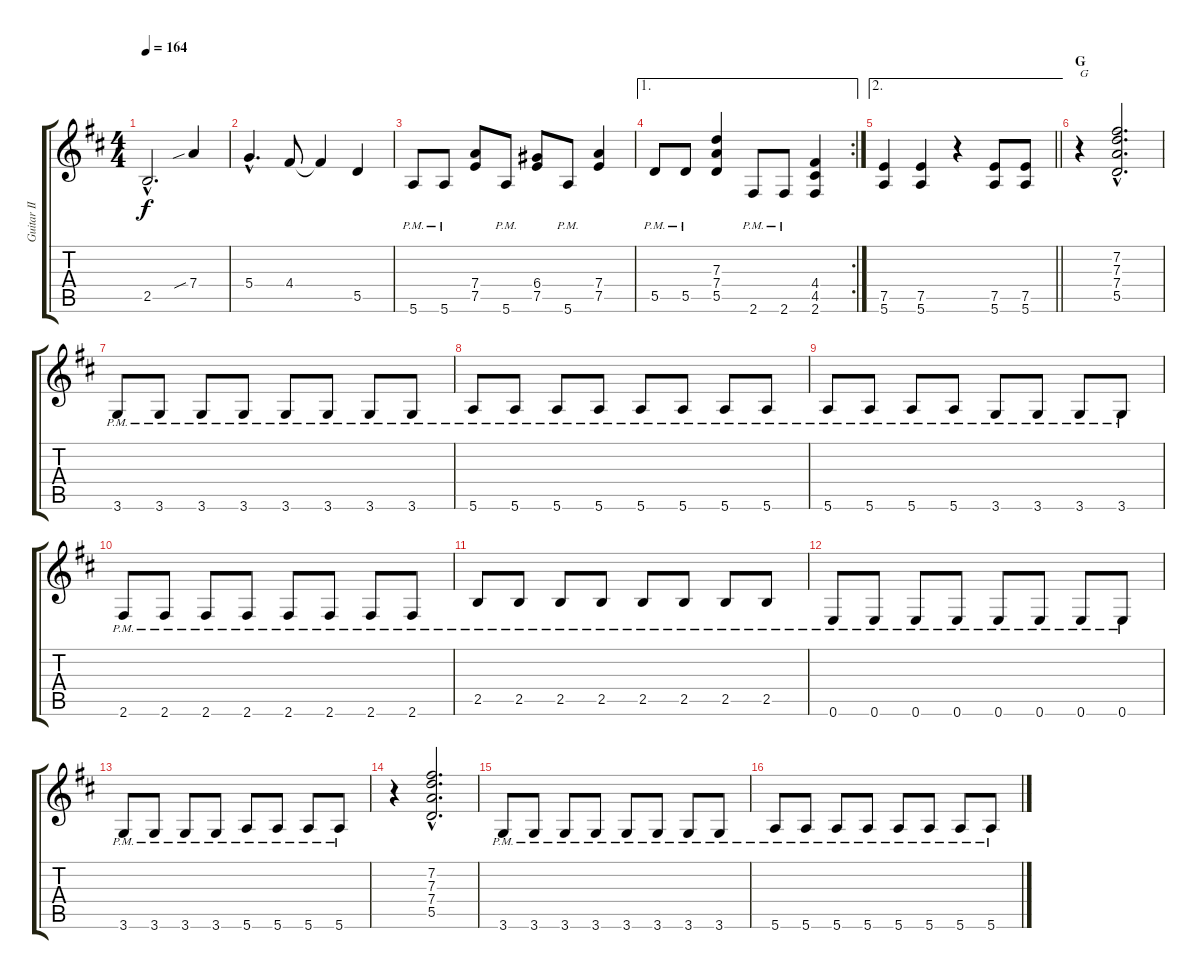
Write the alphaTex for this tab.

\track ("Guitar II" "Guitar II") {instrument distortionguitar}
\staff {score tabs}
\tuning (E4 B3 G3 D3 A2 E2) {hide}
\ts (4 4)
\tempo 164
\clef g2
\ks d
2.5{hac}.2{d dy f} 7.4{sib}.4 |
5.4{hac}.4{d} 4.4.8 4.4{t}.4 5.5.4 |
5.6{pm}.8 5.6{pm}.8 (7.4 7.5).8 5.6{pm}.8 (6.4 7.5).8 5.6{pm}.8 (7.4 7.5).4 |
\ae 1
\rc 2
5.5{pm}.8 5.5{pm}.8 (7.3 7.4 5.5).4 2.6{pm}.8 2.6{pm}.8 (4.4 4.5 2.6).4 |
\ae 2
\barLineRight lightlight
(7.5 5.6).4 (7.5 5.6).4 r.4 (7.5 5.6).8 (7.5 5.6).8 |
\section ("" "G")
r.4{txt "G"} (7.2{hac} 7.3{hac} 7.4{hac} 5.5{hac}).2{d} |
3.6{pm}.8 3.6{pm}.8 3.6{pm}.8 3.6{pm}.8 3.6{pm}.8 3.6{pm}.8 3.6{pm}.8 3.6{pm}.8 |
5.6{pm}.8 5.6{pm}.8 5.6{pm}.8 5.6{pm}.8 5.6{pm}.8 5.6{pm}.8 5.6{pm}.8 5.6{pm}.8 |
5.6{pm}.8 5.6{pm}.8 5.6{pm}.8 5.6{pm}.8 3.6{pm}.8 3.6{pm}.8 3.6{pm}.8 3.6{pm}.8 |
2.6{pm}.8 2.6{pm}.8 2.6{pm}.8 2.6{pm}.8 2.6{pm}.8 2.6{pm}.8 2.6{pm}.8 2.6{pm}.8 |
2.5{pm}.8 2.5{pm}.8 2.5{pm}.8 2.5{pm}.8 2.5{pm}.8 2.5{pm}.8 2.5{pm}.8 2.5{pm}.8 |
0.6{pm}.8 0.6{pm}.8 0.6{pm}.8 0.6{pm}.8 0.6{pm}.8 0.6{pm}.8 0.6{pm}.8 0.6{pm}.8 |
3.6{pm}.8 3.6{pm}.8 3.6{pm}.8 3.6{pm}.8 5.6{pm}.8 5.6{pm}.8 5.6{pm}.8 5.6{pm}.8 |
r.4 (7.2{hac} 7.3{hac} 7.4{hac} 5.5{hac}).2{d} |
3.6{pm}.8 3.6{pm}.8 3.6{pm}.8 3.6{pm}.8 3.6{pm}.8 3.6{pm}.8 3.6{pm}.8 3.6{pm}.8 |
5.6{pm}.8 5.6{pm}.8 5.6{pm}.8 5.6{pm}.8 5.6{pm}.8 5.6{pm}.8 5.6{pm}.8 5.6{pm}.8
